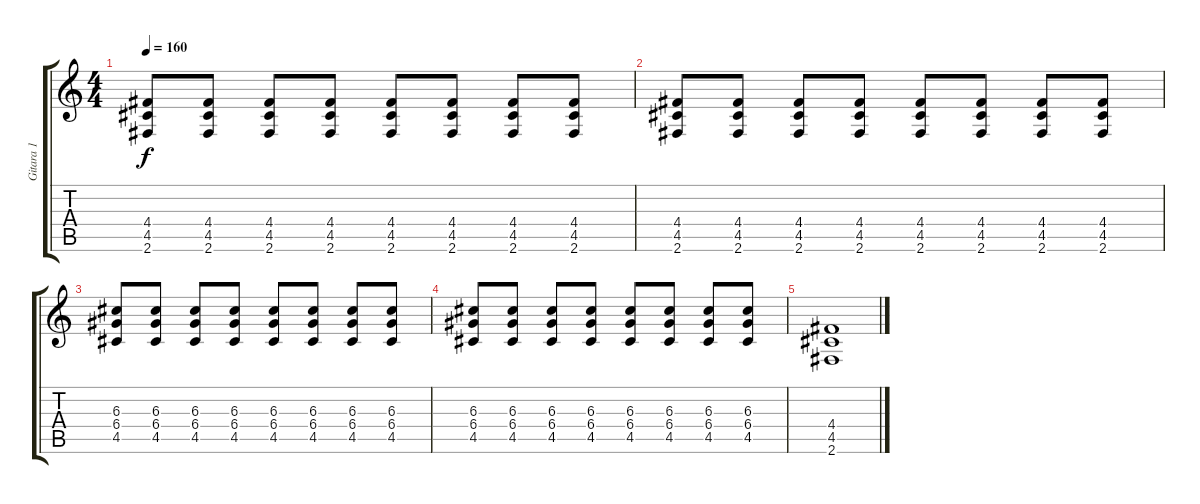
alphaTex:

\track ("Gitara 1" "Gitara 1") {instrument electricguitarclean}
\staff {score tabs}
\tuning (E4 B3 G3 D3 A2 E2) {hide}
\ts (4 4)
\tempo 160
\clef g2
\ks c
(4.4 4.5 2.6).8{dy f} (4.4 4.5 2.6).8 (4.4 4.5 2.6).8 (4.4 4.5 2.6).8 (4.4 4.5 2.6).8 (4.4 4.5 2.6).8 (4.4 4.5 2.6).8 (4.4 4.5 2.6).8 |
(4.4 4.5 2.6).8 (4.4 4.5 2.6).8 (4.4 4.5 2.6).8 (4.4 4.5 2.6).8 (4.4 4.5 2.6).8 (4.4 4.5 2.6).8 (4.4 4.5 2.6).8 (4.4 4.5 2.6).8 |
(6.3 6.4 4.5).8 (6.3 6.4 4.5).8 (6.3 6.4 4.5).8 (6.3 6.4 4.5).8 (6.3 6.4 4.5).8 (6.3 6.4 4.5).8 (6.3 6.4 4.5).8 (6.3 6.4 4.5).8 |
(6.3 6.4 4.5).8 (6.3 6.4 4.5).8 (6.3 6.4 4.5).8 (6.3 6.4 4.5).8 (6.3 6.4 4.5).8 (6.3 6.4 4.5).8 (6.3 6.4 4.5).8 (6.3 6.4 4.5).8 |
(4.4 4.5 2.6).1
